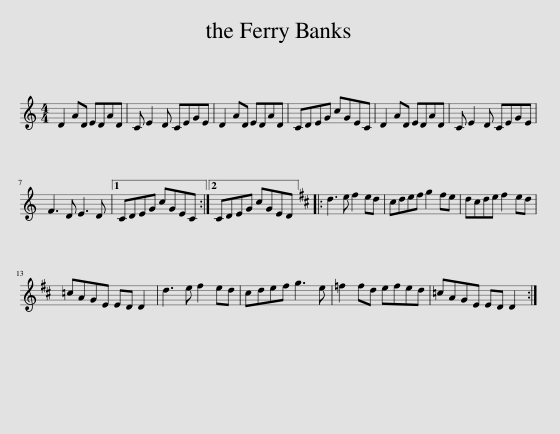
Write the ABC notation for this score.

X:1
L:1/8
M:4/4
I:linebreak $
K:C
V:1 treble
V:1
 D2 AD EDAD | C E2 D CEGE | D2 AD EDAD | CDEG cGEC | D2 AD EDAD | %5
 C E2 D CEGE |$ F3 D E3 D |1 CDEG cGEC :|2 CDEG cGED |:[K:D] d3 e f2 ed | %10
 cdef g2 fe | dcde f2 ed |$ =cAGE ED D2 | d3 e f2 ed | cdef g3 e | %15
 =f2 fd efed | =cAGE ED D2 :| %17
